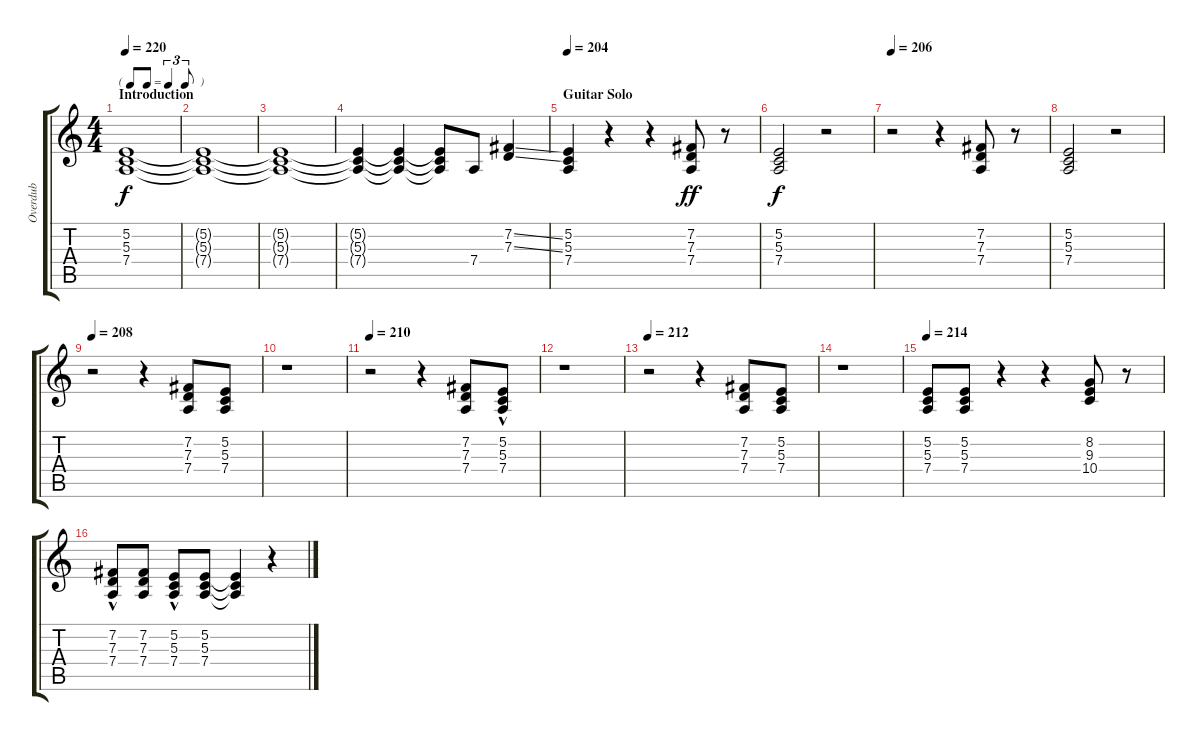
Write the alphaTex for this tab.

\track ("Overdub" "Overdub") {instrument drawbarorgan}
\staff {score tabs}
\tuning (E4 B3 G3 D3 A2 E2) {hide}
\ts (4 4)
\tf triplet8th
\section ("" "Introduction")
\tempo 220
\tempo 204
\tempo 220
\clef g2
\ks c
(5.2 5.3 7.4).1{dy f instrument drawbarorgan} |
(5.2{t} 5.3{t} 7.4{t}).1 |
(5.2{t} 5.3{t} 7.4{t}).1 |
(5.2{t} 5.3{t} 7.4{t}).4 (5.2{t} 5.3{t} 7.4{t}).4 (5.2{t} 5.3{t} 7.4{t}).8 7.4.8 (7.2{ss} 7.3{ss}).4 |
\section ("" "Guitar Solo")
\tempo 204
(5.2 5.3 7.4).4 r.4 r.4 (7.2 7.3 7.4).8{dy ff} r.8 |
(5.2 5.3 7.4).2{dy f} r.2 |
\tempo 206
r.2 r.4 (7.2 7.3 7.4).8 r.8 |
(5.2 5.3 7.4).2 r.2 |
\tempo 208
r.2 r.4 (7.2 7.3 7.4).8 (5.2 5.3 7.4).8 |
r.1 |
\tempo 210
r.2 r.4 (7.2 7.3 7.4).8 (5.2{hac} 5.3{hac} 7.4{hac}).8 |
r.1 |
\tempo 212
r.2 r.4 (7.2 7.3 7.4).8 (5.2 5.3 7.4).8 |
r.1 |
\tempo 214
(5.2 5.3 7.4).8 (5.2 5.3 7.4).8 r.4 r.4 (8.2 9.3 10.4).8 r.8 |
(7.2{hac} 7.3{hac} 7.4{hac}).8 (7.2 7.3 7.4).8 (5.2{hac} 5.3{hac} 7.4{hac}).8 (5.2 5.3 7.4).8 (5.2{t} 5.3{t} 7.4{t}).4 r.4
